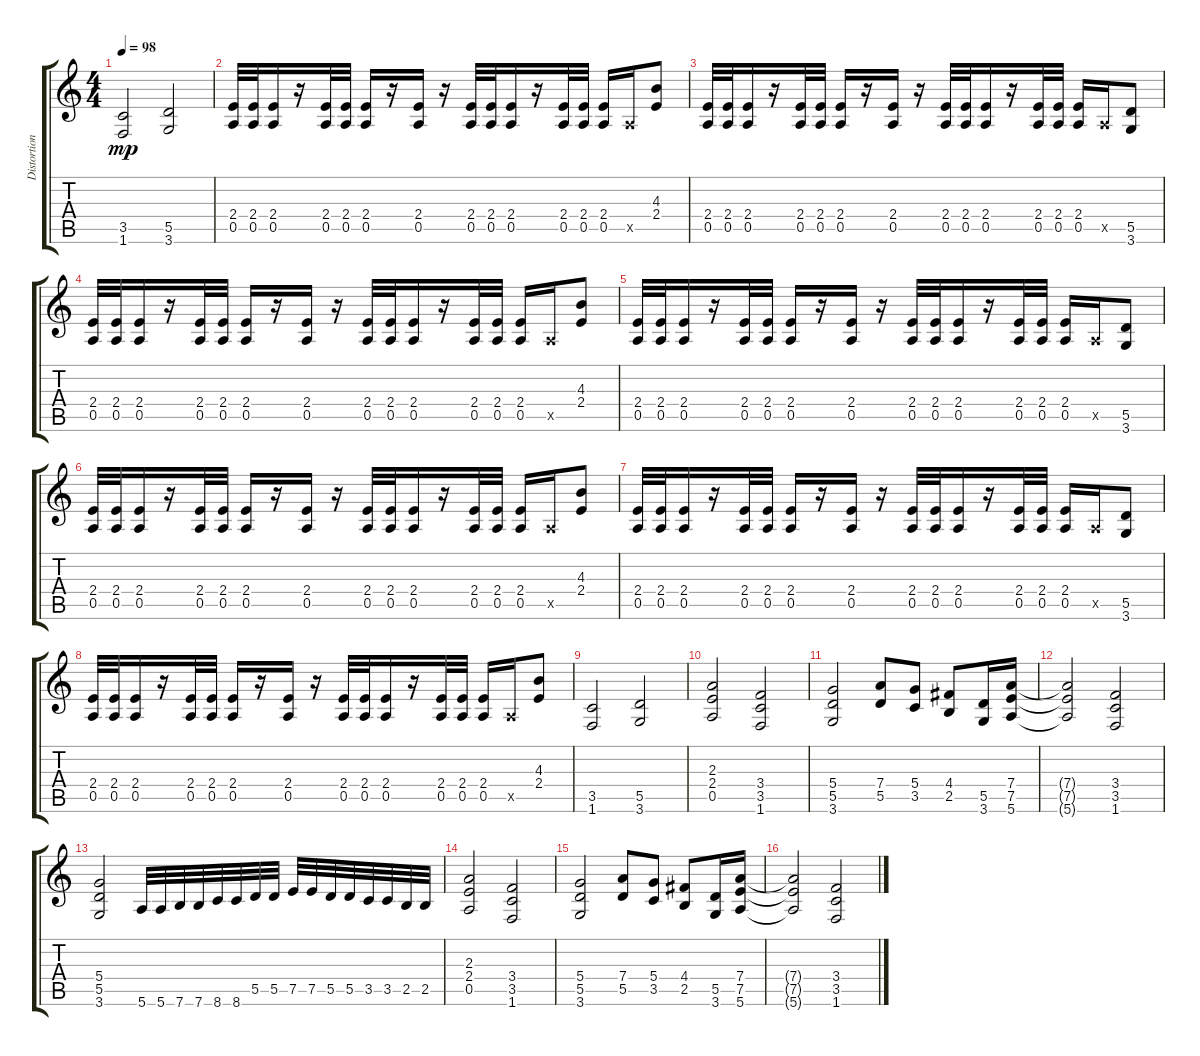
\track ("Distortion" "Distortion") {instrument distortionguitar}
\staff {score tabs}
\tuning (E4 B3 G3 D3 A2 E2) {hide}
\ts (4 4)
\tempo 98
\clef g2
\ks c
(3.5 1.6).2{dy mp} (5.5 3.6).2 |
(2.4 0.5).32 (2.4 0.5).32 (2.4 0.5).16 r.16 (2.4 0.5).32 (2.4 0.5).32 (2.4 0.5).16 r.16 (2.4 0.5).16 r.16 (2.4 0.5).32 (2.4 0.5).32 (2.4 0.5).16 r.16 (2.4 0.5).32 (2.4 0.5).32 (2.4 0.5).16 0.5{x}.16 (4.3 2.4).8 |
(2.4 0.5).32 (2.4 0.5).32 (2.4 0.5).16 r.16 (2.4 0.5).32 (2.4 0.5).32 (2.4 0.5).16 r.16 (2.4 0.5).16 r.16 (2.4 0.5).32 (2.4 0.5).32 (2.4 0.5).16 r.16 (2.4 0.5).32 (2.4 0.5).32 (2.4 0.5).16 0.5{x}.16 (5.5 3.6).8 |
(2.4 0.5).32 (2.4 0.5).32 (2.4 0.5).16 r.16 (2.4 0.5).32 (2.4 0.5).32 (2.4 0.5).16 r.16 (2.4 0.5).16 r.16 (2.4 0.5).32 (2.4 0.5).32 (2.4 0.5).16 r.16 (2.4 0.5).32 (2.4 0.5).32 (2.4 0.5).16 0.5{x}.16 (4.3 2.4).8 |
(2.4 0.5).32 (2.4 0.5).32 (2.4 0.5).16 r.16 (2.4 0.5).32 (2.4 0.5).32 (2.4 0.5).16 r.16 (2.4 0.5).16 r.16 (2.4 0.5).32 (2.4 0.5).32 (2.4 0.5).16 r.16 (2.4 0.5).32 (2.4 0.5).32 (2.4 0.5).16 0.5{x}.16 (5.5 3.6).8 |
(2.4 0.5).32 (2.4 0.5).32 (2.4 0.5).16 r.16 (2.4 0.5).32 (2.4 0.5).32 (2.4 0.5).16 r.16 (2.4 0.5).16 r.16 (2.4 0.5).32 (2.4 0.5).32 (2.4 0.5).16 r.16 (2.4 0.5).32 (2.4 0.5).32 (2.4 0.5).16 0.5{x}.16 (4.3 2.4).8 |
(2.4 0.5).32 (2.4 0.5).32 (2.4 0.5).16 r.16 (2.4 0.5).32 (2.4 0.5).32 (2.4 0.5).16 r.16 (2.4 0.5).16 r.16 (2.4 0.5).32 (2.4 0.5).32 (2.4 0.5).16 r.16 (2.4 0.5).32 (2.4 0.5).32 (2.4 0.5).16 0.5{x}.16 (5.5 3.6).8 |
(2.4 0.5).32 (2.4 0.5).32 (2.4 0.5).16 r.16 (2.4 0.5).32 (2.4 0.5).32 (2.4 0.5).16 r.16 (2.4 0.5).16 r.16 (2.4 0.5).32 (2.4 0.5).32 (2.4 0.5).16 r.16 (2.4 0.5).32 (2.4 0.5).32 (2.4 0.5).16 0.5{x}.16 (4.3 2.4).8 |
(3.5 1.6).2 (5.5 3.6).2 |
(2.3 2.4 0.5).2 (3.4 3.5 1.6).2 |
(5.4 5.5 3.6).2 (7.4 5.5).8 (5.4 3.5).8 (4.4 2.5).8 (5.5 3.6).16 (7.4 7.5 5.6).16 |
(7.4{t} 7.5{t} 5.6{t}).2 (3.4 3.5 1.6).2 |
(5.4 5.5 3.6).2 5.6.32 5.6.32 7.6.32 7.6.32 8.6.32 8.6.32 5.5.32 5.5.32 7.5.32 7.5.32 5.5.32 5.5.32 3.5.32 3.5.32 2.5.32 2.5.32 |
(2.3 2.4 0.5).2 (3.4 3.5 1.6).2 |
(5.4 5.5 3.6).2 (7.4 5.5).8 (5.4 3.5).8 (4.4 2.5).8 (5.5 3.6).16 (7.4 7.5 5.6).16 |
(7.4{t} 7.5{t} 5.6{t}).2 (3.4 3.5 1.6).2
